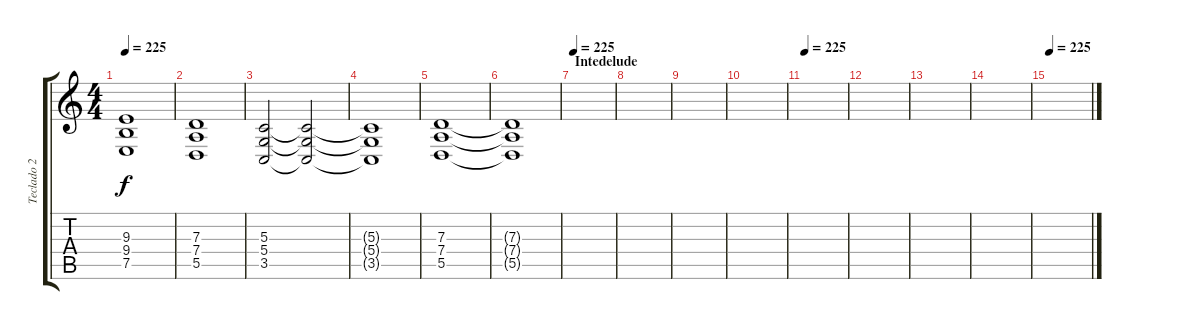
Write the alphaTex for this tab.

\track ("Teclado 2" "Teclado 2") {instrument stringensemble1}
\staff {score tabs}
\tuning (E4 B3 G3 D3 A2 E2) {hide}
\ts (4 4)
\tempo 225
\clef g2
\ks c
(9.3 9.4 7.5).1{dy f} |
(7.3 7.4 5.5).1 |
(5.3 5.4 3.5).2 (5.3{t} 5.4{t} 3.5{t}).2 |
(5.3{t} 5.4{t} 3.5{t}).1 |
(7.3 7.4 5.5).1 |
(7.3{t} 7.4{t} 5.5{t}).1 |
\section ("" "Intedelude")
\tempo 225
|
|
|
|
\tempo 225
|
|
|
|
\tempo 225
